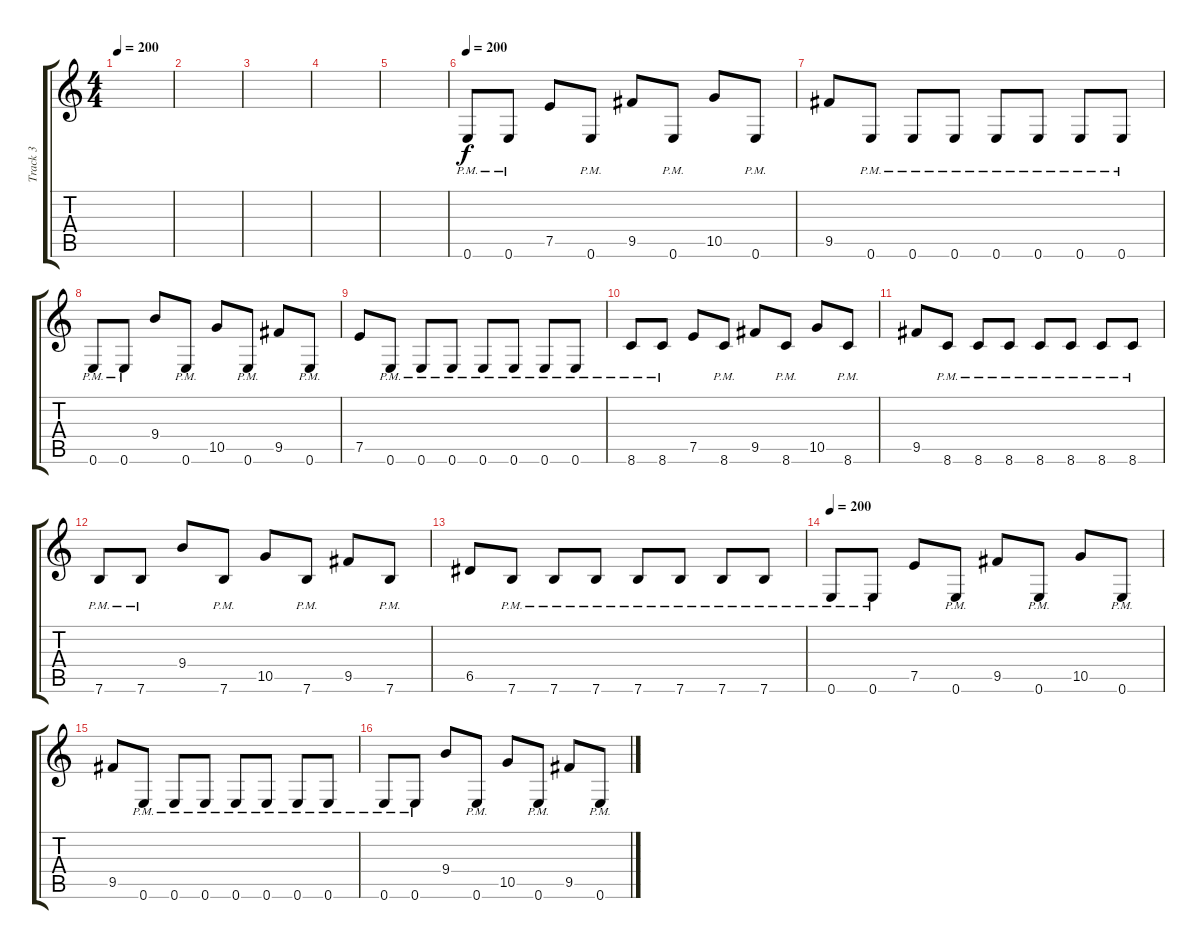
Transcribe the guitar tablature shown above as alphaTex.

\track ("Track 3" "Track 3") {instrument distortionguitar}
\staff {score tabs}
\tuning (E4 B3 G3 D3 A2 E2) {hide}
\ts (4 4)
\tempo 200
\clef g2
\ks c
|
|
|
|
|
\tempo 200
0.6{pm}.8 0.6{pm}.8 7.5.8 0.6{pm}.8 9.5.8 0.6{pm}.8 10.5.8 0.6{pm}.8 |
9.5.8 0.6{pm}.8 0.6{pm}.8 0.6{pm}.8 0.6{pm}.8 0.6{pm}.8 0.6{pm}.8 0.6{pm}.8 |
0.6{pm}.8 0.6{pm}.8 9.4.8 0.6{pm}.8 10.5.8 0.6{pm}.8 9.5.8 0.6{pm}.8 |
7.5.8 0.6{pm}.8 0.6{pm}.8 0.6{pm}.8 0.6{pm}.8 0.6{pm}.8 0.6{pm}.8 0.6{pm}.8 |
8.6{pm}.8 8.6{pm}.8 7.5.8 8.6{pm}.8 9.5.8 8.6{pm}.8 10.5.8 8.6{pm}.8 |
9.5.8 8.6{pm}.8 8.6{pm}.8 8.6{pm}.8 8.6{pm}.8 8.6{pm}.8 8.6{pm}.8 8.6{pm}.8 |
7.6{pm}.8 7.6{pm}.8 9.4.8 7.6{pm}.8 10.5.8 7.6{pm}.8 9.5.8 7.6{pm}.8 |
6.5.8 7.6{pm}.8 7.6{pm}.8 7.6{pm}.8 7.6{pm}.8 7.6{pm}.8 7.6{pm}.8 7.6{pm}.8 |
\tempo 200
0.6{pm}.8 0.6{pm}.8 7.5.8 0.6{pm}.8 9.5.8 0.6{pm}.8 10.5.8 0.6{pm}.8 |
9.5.8 0.6{pm}.8 0.6{pm}.8 0.6{pm}.8 0.6{pm}.8 0.6{pm}.8 0.6{pm}.8 0.6{pm}.8 |
0.6{pm}.8 0.6{pm}.8 9.4.8 0.6{pm}.8 10.5.8 0.6{pm}.8 9.5.8 0.6{pm}.8
